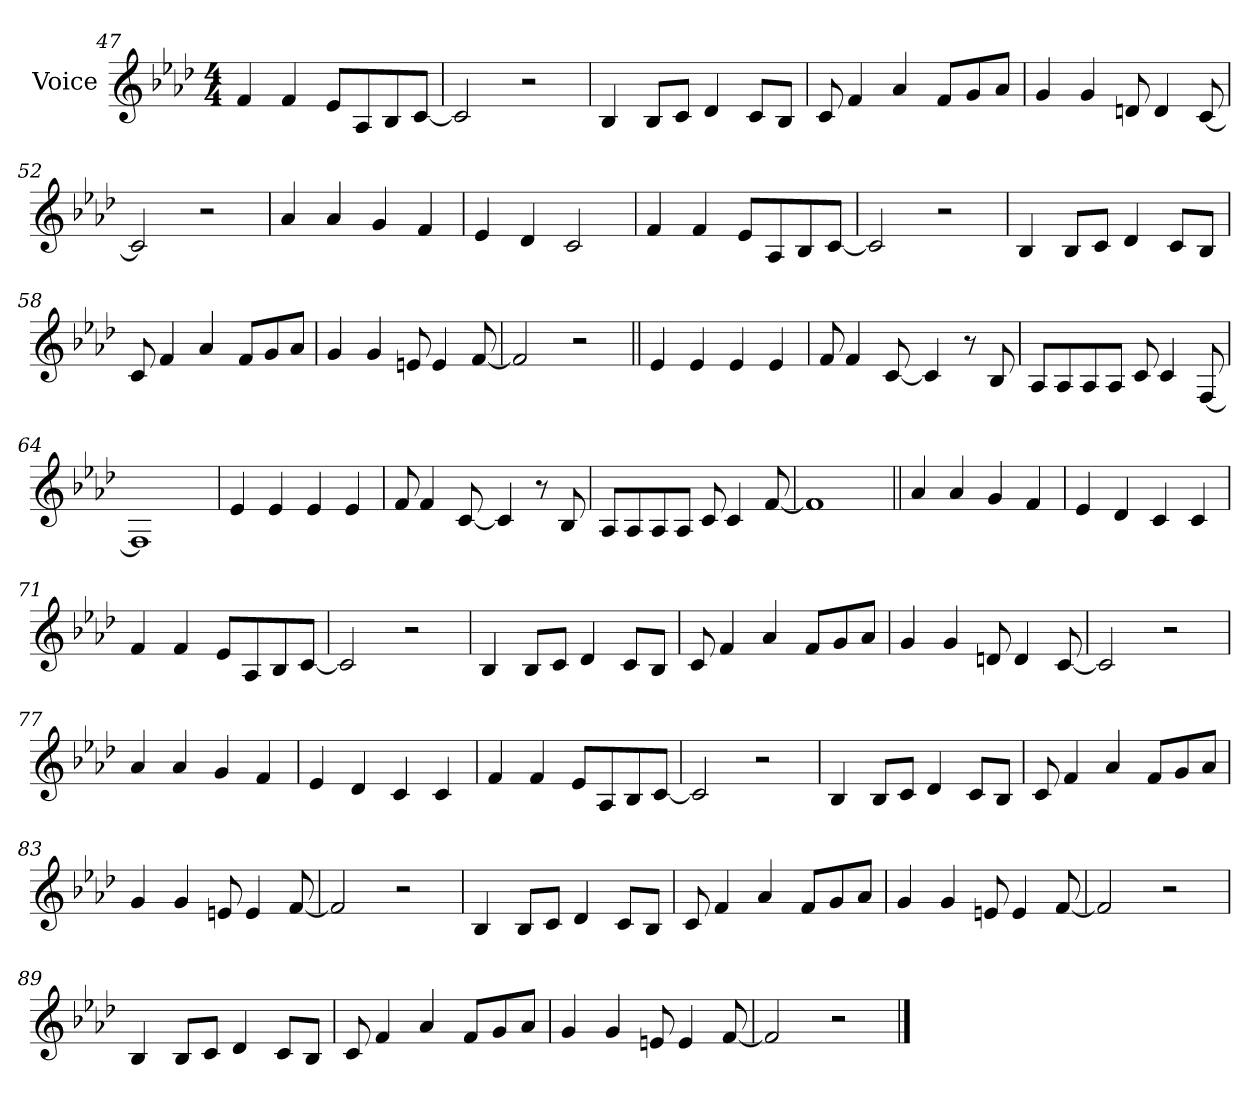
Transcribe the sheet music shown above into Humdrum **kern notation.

**kern
*part1
*staff1
*I"Voice
*I'Vc.
*clefG2
*k[b-e-a-d-]
*M4/4
=47
4f!
4f!
8e-!L
8A-!
8B-!
[8c!J
=48
2c!]
2r
=49
4B-!
8B-!L
8c!J
4d-!
8c!L
8B-!J
=50
8c!
4f!
4a-!
8f!L
8g!
8a-!J
=51
4g!
4g!
8dn!
4d!
[8c!
=52
2c!]
2r
=53
4a-!
4a-!
4g!
4f!
=54
4e-!
4d-!
2c!
=55
4f!
4f!
8e-!L
8A-!
8B-!
[8c!J
=56
2c!]
2r
=57
4B-!
8B-!L
8c!J
4d-!
8c!L
8B-!J
=58
8c!
4f!
4a-!
8f!L
8g!
8a-!J
=59
4g!
4g!
8en!
4e!
[8f!
=60
2f!]
2r
=61||
4e-
4e-
4e-
4e-
=62
8f
4f
[8c
4c]
8r
8B-
=63
8A-L
8A-
8A-
8A-J
8c
4c
[8F
=64
1F]
=65
4e-
4e-
4e-
4e-
=66
8f
4f
[8c
4c]
8r
8B-
=67
8A-L
8A-
8A-
8A-J
8c
4c
[8f
=68
1f]
=69||
4a-
4a-
4g
4f
=70
4e-
4d-
4c
4c
=71
4f
4f
8e-L
8A-
8B-
[8cJ
=72
2c]
2r
=73
4B-
8B-L
8cJ
4d-
8cL
8B-J
=74
8c
4f
4a-
8fL
8g
8a-J
=75
4g
4g
8dn
4d
[8c
=76
2c]
2r
=77
4a-
4a-
4g
4f
=78
4e-
4d-
4c
4c
=79
4f
4f
8e-L
8A-
8B-
[8cJ
=80
2c]
2r
=81
4B-
8B-L
8cJ
4d-
8cL
8B-J
=82
8c
4f
4a-
8fL
8g
8a-J
=83
4g
4g
8en
4e
[8f
=84
2f]
2r
=85
4B-
8B-L
8cJ
4d-
8cL
8B-J
=86
8c
4f
4a-
8fL
8g
8a-J
=87
4g
4g
8en
4e
[8f
=88
2f]
2r
=89
4B-
8B-L
8cJ
4d-
8cL
8B-J
=90
8c
4f
4a-
8fL
8g
8a-J
=91
4g
4g
8en
4e
[8f
=92
2f]
2r
==
*-
